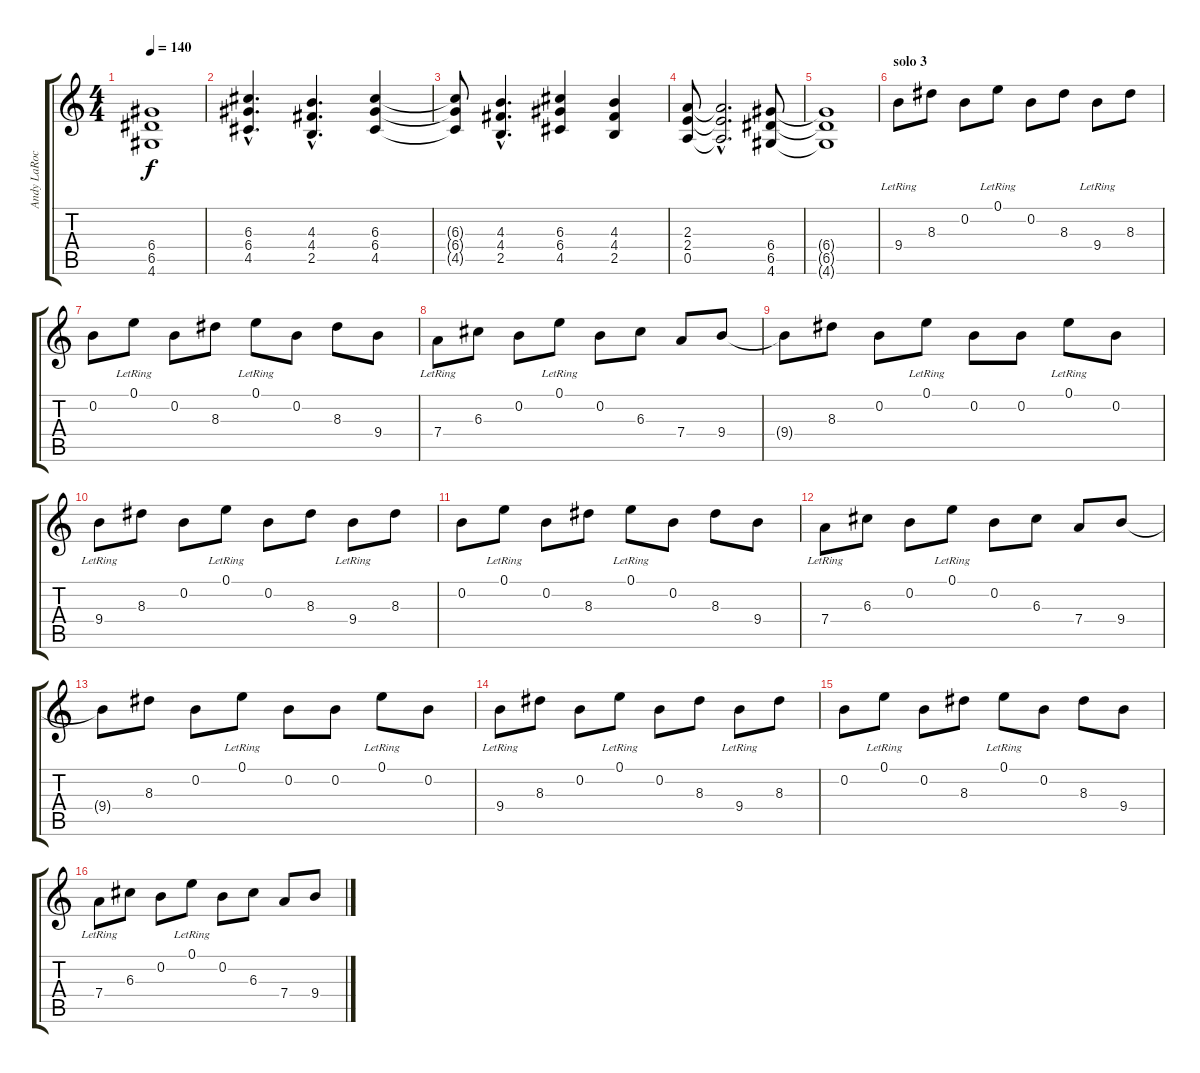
\track ("Andy LaRocque" "Andy LaRoc") {instrument distortionguitar}
\staff {score tabs}
\tuning (E4 B3 G3 D3 A2 E2) {hide}
\ts (4 4)
\tempo 140
\clef g2
\ks c
(6.4{t} 6.5{t} 4.6{t}).1{dy f} |
(6.3{hac} 6.4{hac} 4.5{hac}).4{d} (4.3{hac} 4.4{hac} 2.5{hac}).4{d} (6.3 6.4 4.5).4 |
(6.3{t} 6.4{t} 4.5{t}).8 (4.3{hac} 4.4{hac} 2.5{hac}).4{d} (6.3 6.4 4.5).4 (4.3 4.4 2.5).4 |
(2.3 2.4 0.5).8 (2.3{hac t} 2.4{hac t} 0.5{hac t}).2{d} (6.4 6.5 4.6).8 |
(6.4{t} 6.5{t} 4.6{t}).1 |
\section ("" "solo 3")
9.4{lr}.8{volume 13 balance 3 instrument electricguitarclean} 8.3.8 0.2.8 0.1{lr}.8 0.2.8 8.3.8 9.4{lr}.8 8.3.8 |
0.2.8 0.1{lr}.8 0.2.8 8.3.8 0.1{lr}.8 0.2.8 8.3.8 9.4.8 |
7.4{lr}.8 6.3.8 0.2.8 0.1{lr}.8 0.2.8 6.3.8 7.4.8 9.4.8 |
9.4{t}.8 8.3.8 0.2.8 0.1{lr}.8 0.2.8 0.2.8 0.1{lr}.8 0.2.8 |
9.4{lr}.8 8.3.8 0.2.8 0.1{lr}.8 0.2.8 8.3.8 9.4{lr}.8 8.3.8 |
0.2.8 0.1{lr}.8 0.2.8 8.3.8 0.1{lr}.8 0.2.8 8.3.8 9.4.8 |
7.4{lr}.8 6.3.8 0.2.8 0.1{lr}.8 0.2.8 6.3.8 7.4.8 9.4.8 |
9.4{t}.8 8.3.8 0.2.8 0.1{lr}.8 0.2.8 0.2.8 0.1{lr}.8 0.2.8 |
9.4{lr}.8 8.3.8 0.2.8 0.1{lr}.8 0.2.8 8.3.8 9.4{lr}.8 8.3.8 |
0.2.8 0.1{lr}.8 0.2.8 8.3.8 0.1{lr}.8 0.2.8 8.3.8 9.4.8 |
7.4{lr}.8 6.3.8 0.2.8 0.1{lr}.8 0.2.8 6.3.8 7.4.8 9.4.8
